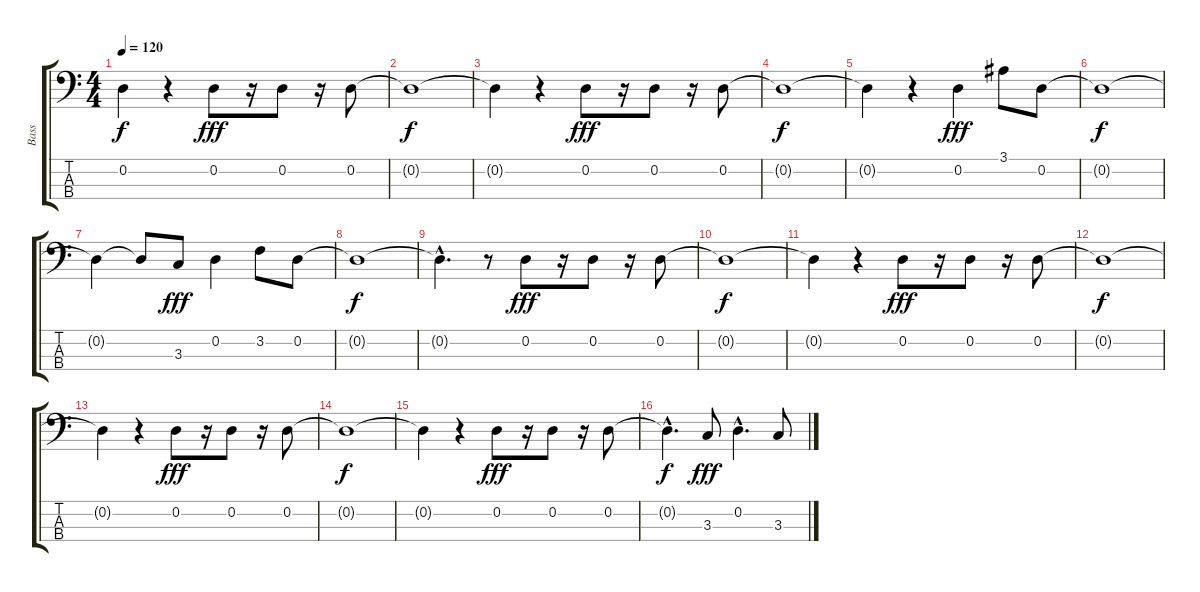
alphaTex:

\track ("Bass" "Bass") {instrument electricbassfinger}
\staff {score tabs}
\tuning (G2 D2 A1 E1) {hide}
\ts (4 4)
\tempo 120
\clef f4
\ks c
0.2{t}.4{dy f} r.4 0.2.8{dy fff} r.16 0.2.8 r.16 0.2.8 |
0.2{t}.1{dy f} |
0.2{t}.4 r.4 0.2.8{dy fff} r.16 0.2.8 r.16 0.2.8 |
0.2{t}.1{dy f} |
0.2{t}.4 r.4 0.2.4{dy fff} 3.1.8 0.2.8 |
0.2{t}.1{dy f} |
0.2{t}.4 0.2{t}.8 3.3.8{dy fff} 0.2.4 3.2.8 0.2.8 |
0.2{t}.1{dy f} |
0.2{hac t}.4{d} r.8 0.2.8{dy fff} r.16 0.2.8 r.16 0.2.8 |
0.2{t}.1{dy f} |
0.2{t}.4 r.4 0.2.8{dy fff} r.16 0.2.8 r.16 0.2.8 |
0.2{t}.1{dy f} |
0.2{t}.4 r.4 0.2.8{dy fff} r.16 0.2.8 r.16 0.2.8 |
0.2{t}.1{dy f} |
0.2{t}.4 r.4 0.2.8{dy fff} r.16 0.2.8 r.16 0.2.8 |
0.2{hac t}.4{d dy f} 3.3.8{dy fff} 0.2{hac}.4{d} 3.3.8
